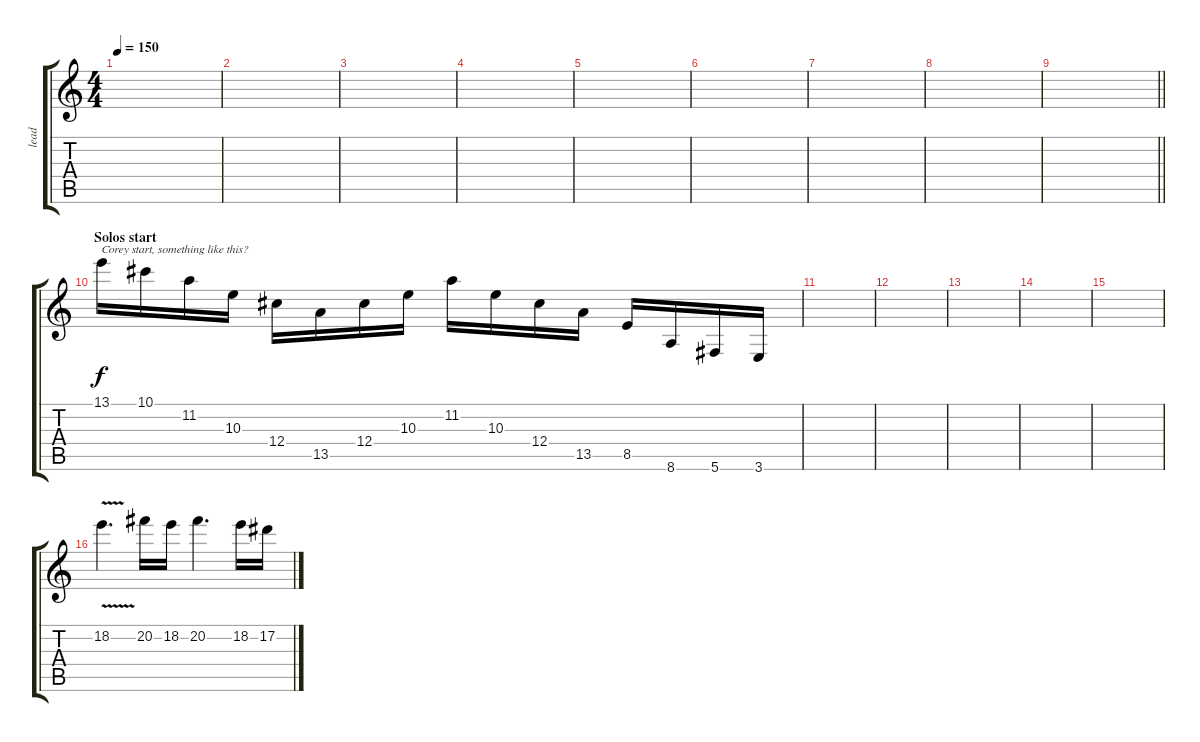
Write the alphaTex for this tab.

\track ("lead" "lead") {instrument distortionguitar}
\staff {score tabs}
\tuning (Eb4 Bb3 Gb3 Db3 Ab2 Db2) {hide}
\ts (4 4)
\tempo 150
\clef g2
\ks c
|
|
|
|
|
|
|
|
\barLineRight lightlight
|
\section ("" "Solos start")
13.1.16{txt "Corey start, something like this?"} 10.1.16 11.2.16 10.3.16 12.4.16 13.5.16 12.4.16 10.3.16 11.2.16 10.3.16 12.4.16 13.5.16 8.5.16 8.6.16 5.6.16 3.6.16 |
|
|
|
|
|
18.2{v}.4{d} 20.2.16 18.2.16 20.2.4{d} 18.2.16 17.2.16
